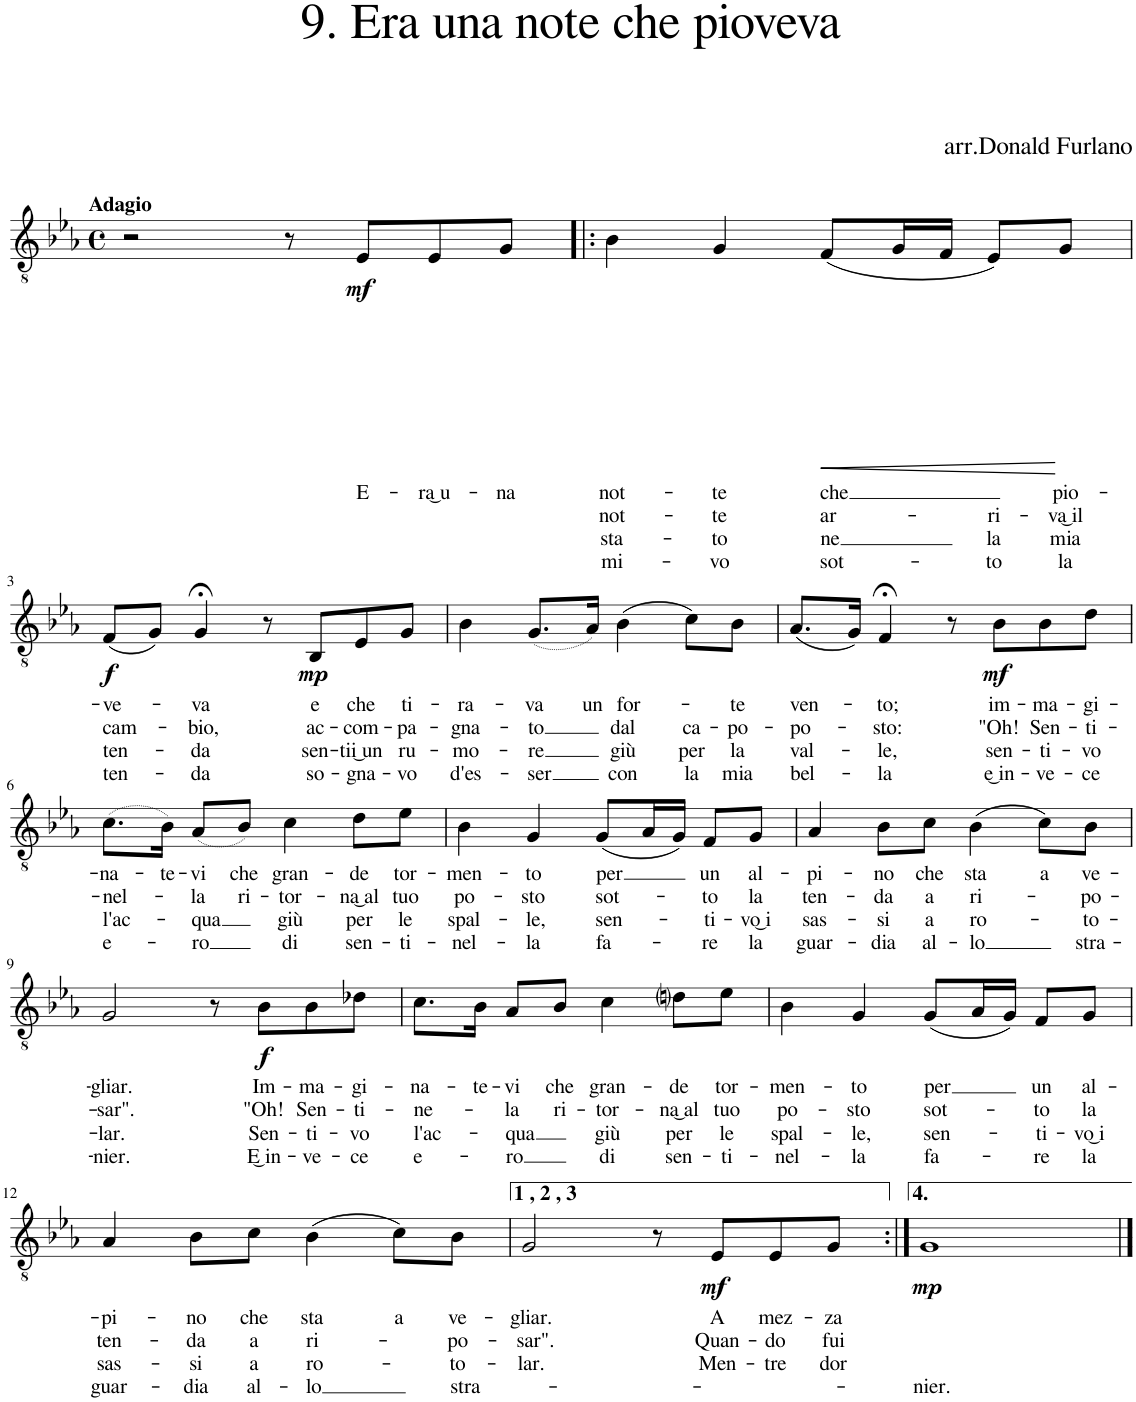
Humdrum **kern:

**kern	**text	**text	**text	**text	**dynam
*part1	*part1	*part1	*part1	*part1	*part1
*staff1	*staff1	*staff1	*staff1	*staff1	*staff1
*I"Tenor	*	*	*	*	*
*clefGv2	*	*	*	*	*
*k[b-e-a-]	*	*	*	*	*
*M4/4	*	*	*	*	*
*met(c)	*	*	*	*	*
=1	=1	=1	=1	=1	=1
!LO:TX:a:B:t=Adagio	!	!	!	!	!
2r	.	.	.	.	.
8r	.	.	.	.	.
!	!LO:LY:b	!	!	!	!LO:DY:b
8E-/L	E-	.	.	.	mf
!	!LO:LY:b	!	!	!	!
8E-/	-ra͜ u-	.	.	.	.
!	!LO:LY:b	!	!	!	!
8G/J	-na	.	.	.	.
=2!|:	=2!|:	=2!|:	=2!|:	=2!|:	=2!|:
!	!LO:LY:b	!LO:LY:b	!LO:LY:b	!LO:LY:b	!
4B-\	not-	not-	sta-	mi-	.
!	!LO:LY:b	!LO:LY:b	!LO:LY:b	!LO:LY:b	!
4G/	-te	-te	-to	-vo	.
!	!LO:LY:b	!LO:LY:b	!LO:LY:b	!LO:LY:b	!LO:HP:b
(8F/L	che	ar-	ne	sot-	<
16G/L	.	.	.	.	.
16F/JJ	.	.	.	.	.
!	!	!LO:LY:b	!LO:LY:b	!LO:LY:b	!
8E-/L)	.	-ri-	la	-to	.
!	!LO:LY:b	!LO:LY:b	!LO:LY:b	!LO:LY:b	!
8G/J	pio-	-va͜ il	mia	la	.
.	.	.	.	.	[
!!LO:LB:g=z
=3	=3	=3	=3	=3	=3
!	!LO:LY:b	!LO:LY:b	!LO:LY:b	!LO:LY:b	!LO:DY:b
(8F/L	-ve-	cam-	ten-	ten-	f
8G/J)	.	.	.	.	.
!	!LO:LY:b	!LO:LY:b	!LO:LY:b	!LO:LY:b	!
4G;</	-va	-bio,	-da	-da	.
8r	.	.	.	.	.
!	!LO:LY:b	!LO:LY:b	!LO:LY:b	!LO:LY:b	!LO:DY:b
8BB-/L	e	ac-	sen-	so-	mp
!	!LO:LY:b	!LO:LY:b	!LO:LY:b	!LO:LY:b	!
8E-/	che	-com-	-tii͜ un	-gna-	.
!	!LO:LY:b	!LO:LY:b	!LO:LY:b	!LO:LY:b	!
8G/J	ti-	-pa-	ru-	-vo	.
=4	=4	=4	=4	=4	=4
!	!LO:LY:b	!LO:LY:b	!LO:LY:b	!LO:LY:b	!
4B-\	-ra-	-gna-	-mo-	d'es-	.
!	!LO:LY:b	!LO:LY:b	!LO:LY:b	!LO:LY:b	!
(8.G/L	-va	-to	-re	-ser	.
!	!LO:LY:b	!	!	!	!
16A-/Jk)	un	.	.	.	.
!	!LO:LY:b	!LO:LY:b	!LO:LY:b	!LO:LY:b	!
(4B-\	for-	dal	giù	con	.
!	!	!LO:LY:b	!LO:LY:b	!LO:LY:b	!
8c\L)	.	ca-	per	la	.
!	!LO:LY:b	!LO:LY:b	!LO:LY:b	!LO:LY:b	!
8B-\J	-te	-po-	la	mia	.
=5	=5	=5	=5	=5	=5
!	!LO:LY:b	!LO:LY:b	!LO:LY:b	!LO:LY:b	!
(8.A-/L	ven-	-po-	val-	bel-	.
16G/Jk)	.	.	.	.	.
!	!LO:LY:b	!LO:LY:b	!LO:LY:b	!LO:LY:b	!
4F;</	-to;	-sto:	-le,	-la	.
8r	.	.	.	.	.
!	!LO:LY:b	!LO:LY:b	!LO:LY:b	!LO:LY:b	!LO:DY:b
8B-\L	im-	"Oh!	sen-	e͜ in-	mf
!	!LO:LY:b	!LO:LY:b	!LO:LY:b	!LO:LY:b	!
8B-\	-ma-	Sen-	-ti-	-ve-	.
!	!LO:LY:b	!LO:LY:b	!LO:LY:b	!LO:LY:b	!
8d\J	-gi-	-ti-	-vo	-ce	.
!!LO:LB:g=z
=6	=6	=6	=6	=6	=6
!	!LO:LY:b	!LO:LY:b	!LO:LY:b	!LO:LY:b	!
(8.c\L	-na-	-nel-	l'ac-	e-	.
!	!LO:LY:b	!	!	!	!
16B-\Jk)	-te-	.	.	.	.
!	!LO:LY:b	!LO:LY:b	!LO:LY:b	!LO:LY:b	!
(8A-/L	-vi	-la	-qua	-ro	.
!	!LO:LY:b	!LO:LY:b	!	!	!
8B-/J)	che	ri-	.	.	.
!	!LO:LY:b	!LO:LY:b	!LO:LY:b	!LO:LY:b	!
4c\	gran-	-tor-	giù	di	.
!	!LO:LY:b	!LO:LY:b	!LO:LY:b	!LO:LY:b	!
8d\L	-de	-na͜ al	per	sen-	.
!	!LO:LY:b	!LO:LY:b	!LO:LY:b	!LO:LY:b	!
8e-\J	tor-	tuo	le	-ti-	.
=7	=7	=7	=7	=7	=7
!	!LO:LY:b	!LO:LY:b	!LO:LY:b	!LO:LY:b	!
4B-\	-men-	po-	spal-	-nel-	.
!	!LO:LY:b	!LO:LY:b	!LO:LY:b	!LO:LY:b	!
4G/	-to	-sto	-le,	-la	.
!	!LO:LY:b	!LO:LY:b	!LO:LY:b	!LO:LY:b	!
(8G/L	per	sot-	sen-	fa-	.
16A-/L	.	.	.	.	.
16G/JJ)	.	.	.	.	.
!	!LO:LY:b	!LO:LY:b	!LO:LY:b	!LO:LY:b	!
8F/L	un	-to	-ti-	-re	.
!	!LO:LY:b	!LO:LY:b	!LO:LY:b	!LO:LY:b	!
8G/J	al-	la	-vo͜ i	la	.
=8	=8	=8	=8	=8	=8
!	!LO:LY:b	!LO:LY:b	!LO:LY:b	!LO:LY:b	!
4A-/	-pi-	ten-	sas-	guar-	.
!	!LO:LY:b	!LO:LY:b	!LO:LY:b	!LO:LY:b	!
8B-\L	-no	-da	-si	-dia	.
!	!LO:LY:b	!LO:LY:b	!LO:LY:b	!LO:LY:b	!
8c\J	che	a	a	al-	.
!	!LO:LY:b	!LO:LY:b	!LO:LY:b	!LO:LY:b	!
(4B-\	sta	ri-	ro-	-lo	.
!	!LO:LY:b	!	!	!	!
8c\L)	a	.	.	.	.
!	!LO:LY:b	!LO:LY:b	!LO:LY:b	!LO:LY:b	!
8B-\J	ve-	-po-	-to-	stra-	.
!!LO:LB:g=z
=9	=9	=9	=9	=9	=9
!	!LO:LY:b	!LO:LY:b	!LO:LY:b	!LO:LY:b	!
2G/	-gliar.	-sar".	-lar.	-nier.	.
8r	.	.	.	.	.
!	!LO:LY:b	!LO:LY:b	!LO:LY:b	!LO:LY:b	!LO:DY:b
8B-\L	Im-	"Oh!	Sen-	E͜ in-	f
!	!LO:LY:b	!LO:LY:b	!LO:LY:b	!LO:LY:b	!
8B-\	-ma-	Sen-	-ti-	-ve-	.
!	!LO:LY:b	!LO:LY:b	!LO:LY:b	!LO:LY:b	!
8d-X\J	-gi-	-ti-	-vo	-ce	.
=10	=10	=10	=10	=10	=10
!	!LO:LY:b	!LO:LY:b	!LO:LY:b	!LO:LY:b	!
8.c\L	-na-	-ne-	l'ac-	e-	.
!	!LO:LY:b	!	!	!	!
16B-\Jk	-te-	.	.	.	.
!	!LO:LY:b	!LO:LY:b	!LO:LY:b	!LO:LY:b	!
8A-/L	-vi	-la	-qua	-ro	.
!	!LO:LY:b	!LO:LY:b	!	!	!
8B-/J	che	ri-	.	.	.
!	!LO:LY:b	!LO:LY:b	!LO:LY:b	!LO:LY:b	!
4c\	gran-	-tor-	giù	di	.
!	!LO:LY:b	!LO:LY:b	!LO:LY:b	!LO:LY:b	!
8dni\L	-de	-na͜ al	per	sen-	.
!	!LO:LY:b	!LO:LY:b	!LO:LY:b	!LO:LY:b	!
8e-\J	tor-	tuo	le	-ti-	.
=11	=11	=11	=11	=11	=11
!	!LO:LY:b	!LO:LY:b	!LO:LY:b	!LO:LY:b	!
4B-\	-men-	po-	spal-	-nel-	.
!	!LO:LY:b	!LO:LY:b	!LO:LY:b	!LO:LY:b	!
4G/	-to	-sto	-le,	-la	.
!	!LO:LY:b	!LO:LY:b	!LO:LY:b	!LO:LY:b	!
(8G/L	per	sot-	sen-	fa-	.
16A-/L	.	.	.	.	.
16G/JJ)	.	.	.	.	.
!	!LO:LY:b	!LO:LY:b	!LO:LY:b	!LO:LY:b	!
8F/L	un	-to	-ti-	-re	.
!	!LO:LY:b	!LO:LY:b	!LO:LY:b	!LO:LY:b	!
8G/J	al-	la	-vo͜ i	la	.
!!LO:LB:g=z
=12	=12	=12	=12	=12	=12
!	!LO:LY:b	!LO:LY:b	!LO:LY:b	!LO:LY:b	!
4A-/	-pi-	ten-	sas-	guar-	.
!	!LO:LY:b	!LO:LY:b	!LO:LY:b	!LO:LY:b	!
8B-\L	-no	-da	-si	-dia	.
!	!LO:LY:b	!LO:LY:b	!LO:LY:b	!LO:LY:b	!
8c\J	che	a	a	al-	.
!	!LO:LY:b	!LO:LY:b	!LO:LY:b	!LO:LY:b	!
(4B-\	sta	ri-	ro-	-lo	.
!	!LO:LY:b	!	!	!	!
8c\L)	a	.	.	.	.
!	!LO:LY:b	!LO:LY:b	!LO:LY:b	!LO:LY:b	!
8B-\J	ve-	-po-	-to-	stra-	.
=13	=13	=13	=13	=13	=13
!	!LO:LY:b	!LO:LY:b	!LO:LY:b	!	!
2G/	-gliar.	-sar".	-lar.	.	.
8r	.	.	.	.	.
!	!LO:LY:b	!LO:LY:b	!LO:LY:b	!	!LO:DY:b
8E-/L	A	Quan-	Men-	.	mf
!	!LO:LY:b	!LO:LY:b	!LO:LY:b	!	!
8E-/	mez-	-do	-tre	.	.
!	!LO:LY:b	!LO:LY:b	!LO:LY:b	!	!
8G/J	-za	fui	dor	.	.
=14:|!	=14:|!	=14:|!	=14:|!	=14:|!	=14:|!
!	!	!	!	!LO:LY:b	!LO:DY:b
1G	.	.	.	-nier.	mp
==	==	==	==	==	==
*-	*-	*-	*-	*-	*-
